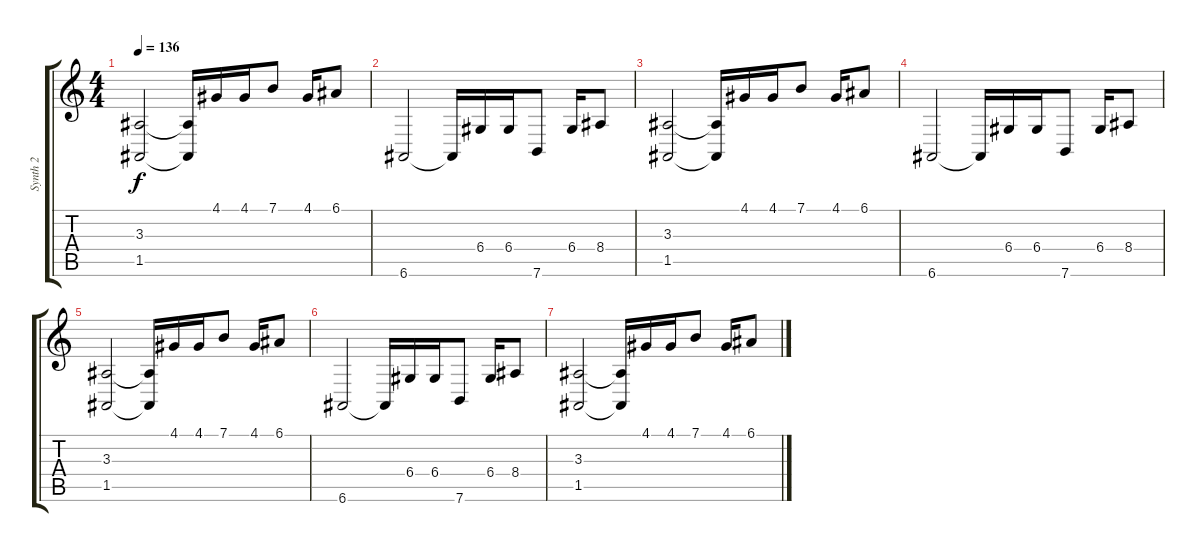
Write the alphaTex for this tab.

\track ("Synth 2" "Synth 2") {instrument lead2sawtooth}
\staff {score tabs}
\tuning (E4 B3 G3 D3 A2 E2) {hide}
\ts (4 4)
\tempo 136
\clef g2
\ks c
(3.3 1.5).2{dy f} (3.3{t} 1.5{t}).16 4.1.16 4.1.16 7.1.8 4.1.16 6.1.8 |
6.6.2 6.6{t}.16 6.4.16 6.4.16 7.6.8 6.4.16 8.4.8 |
(3.3 1.5).2 (3.3{t} 1.5{t}).16 4.1.16 4.1.16 7.1.8 4.1.16 6.1.8 |
6.6.2 6.6{t}.16 6.4.16 6.4.16 7.6.8 6.4.16 8.4.8 |
(3.3 1.5).2 (3.3{t} 1.5{t}).16 4.1.16 4.1.16 7.1.8 4.1.16 6.1.8 |
6.6.2 6.6{t}.16 6.4.16 6.4.16 7.6.8 6.4.16 8.4.8 |
(3.3 1.5).2 (3.3{t} 1.5{t}).16 4.1.16 4.1.16 7.1.8 4.1.16 6.1.8
